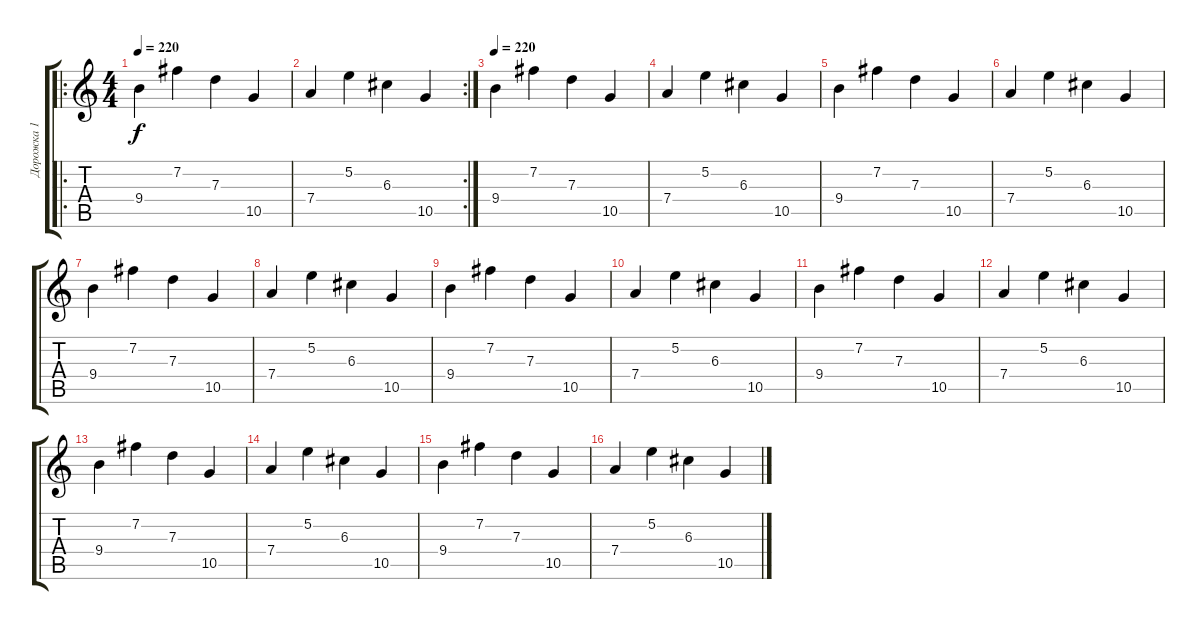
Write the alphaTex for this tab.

\track ("Дорожка 1" "Дорожка 1") {instrument electricguitarmuted}
\staff {score tabs}
\tuning (E4 B3 G3 D3 A2 E2) {hide}
\ro
\ts (4 4)
\tempo 220
\clef g2
\ks c
9.4.4{dy f instrument electricguitarmuted} 7.2.4 7.3.4 10.5.4 |
\rc 2
7.4.4 5.2.4 6.3.4 10.5.4 |
\tempo 220
9.4.4 7.2.4 7.3.4 10.5.4 |
7.4.4 5.2.4 6.3.4 10.5.4 |
9.4.4 7.2.4 7.3.4 10.5.4 |
7.4.4 5.2.4 6.3.4 10.5.4 |
9.4.4 7.2.4 7.3.4 10.5.4 |
7.4.4 5.2.4 6.3.4 10.5.4 |
9.4.4 7.2.4 7.3.4 10.5.4 |
7.4.4 5.2.4 6.3.4 10.5.4 |
9.4.4 7.2.4 7.3.4 10.5.4 |
7.4.4 5.2.4 6.3.4 10.5.4 |
9.4.4 7.2.4 7.3.4 10.5.4 |
7.4.4 5.2.4 6.3.4 10.5.4 |
9.4.4 7.2.4 7.3.4 10.5.4 |
7.4.4 5.2.4 6.3.4 10.5.4
